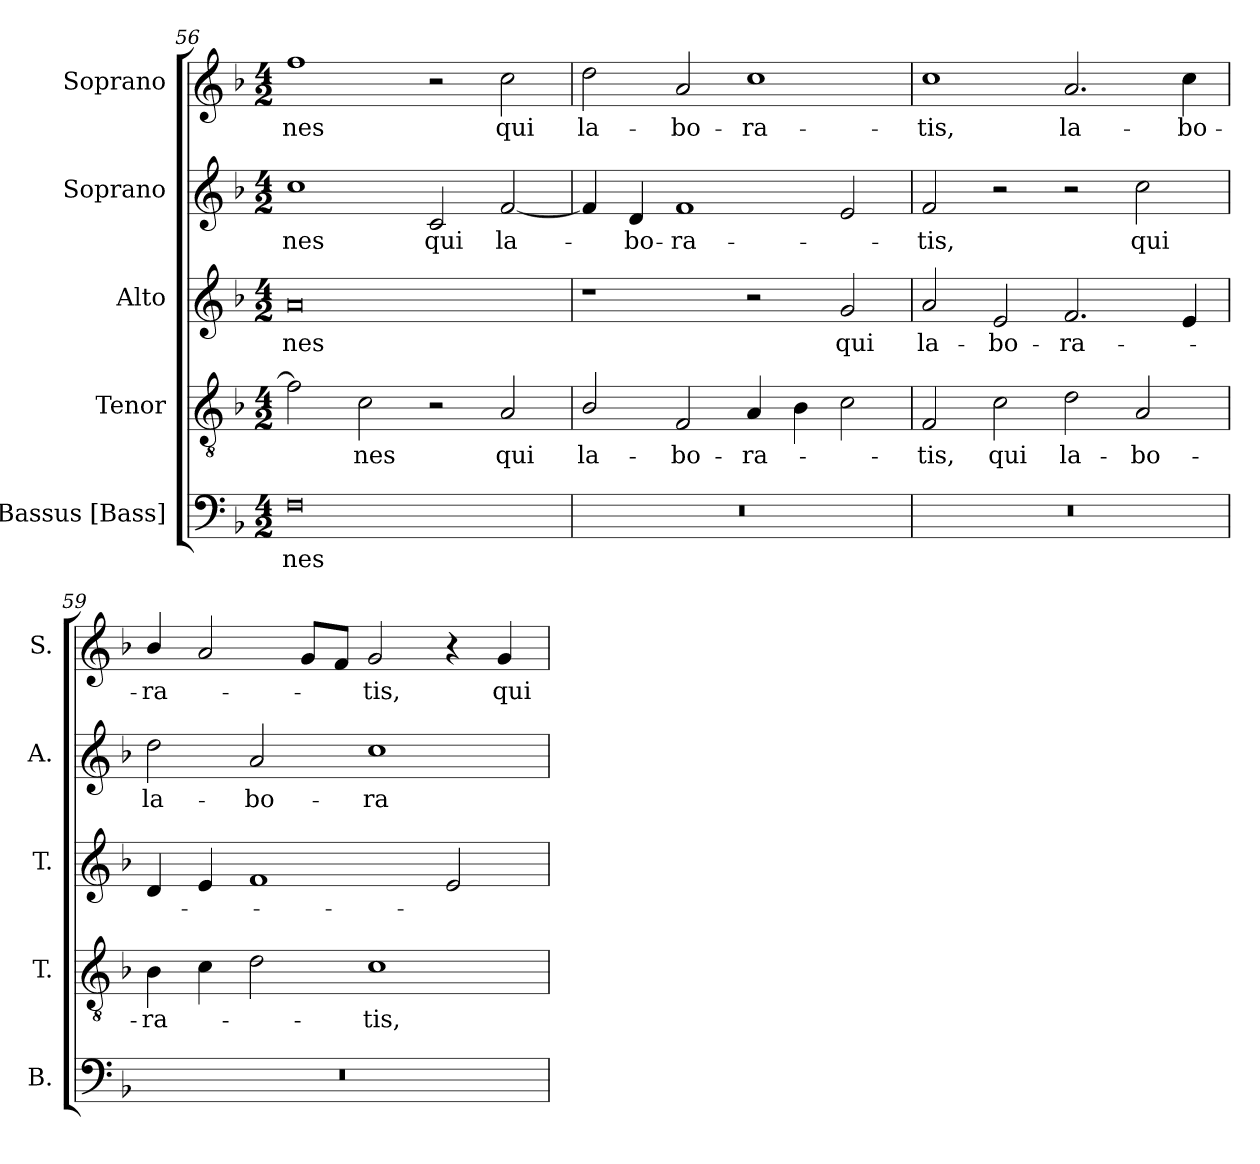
**kern	**text	**kern	**text	**kern	**text	**kern	**text	**kern	**text
*part5	*part5	*part4	*part4	*part3	*part3	*part2	*part2	*part1	*part1
*staff5	*staff5	*staff4	*staff4	*staff3	*staff3	*staff2	*staff2	*staff1	*staff1
*I"Bassus [Bass]	*	*I"Tenor	*	*I"Alto	*	*I"Soprano	*	*I"Soprano	*
*I'B.	*	*I'T.	*	*I'T.	*	*I'A.	*	*I'S.	*
!!LO:LB:g=z
*clefF4	*	*clefGv2	*	*clefG2	*	*clefG2	*	*clefG2	*
*	*	*ITrd7c12	*	*	*	*	*	*	*
*k[b-]	*	*k[b-]	*	*k[b-]	*	*k[b-]	*	*k[b-]	*
*F:	*	*F:	*	*F:	*	*F:	*	*F:	*
*M4/2	*	*M4/2	*	*M4/2	*	*M4/2	*	*M4/2	*
=56	=56	=56	=56	=56	=56	=56	=56	=56	=56
!	!LO:LY:b:color=#000000	!	!	!	!	!	!	!	!
!	!	!	!	!	!LO:LY:b:color=#000000	!	!	!	!
!	!	!	!	!	!	!	!LO:LY:b:color=#000000	!	!
!	!	!	!	!	!	!	!	!	!LO:LY:b:color=#000000
0Fi	-nes	2Fi\]	.	0ai	-nes	1cci	-nes	1ffi	-nes
!	!	!	!LO:LY:b:color=#000000	!	!	!	!	!	!
.	.	2Ci\	-nes	.	.	.	.	.	.
!	!	!	!	!	!	!	!LO:LY:b:color=#000000	!	!
.	.	2r	.	.	.	2ci/	qui	2r	.
!	!	!	!LO:LY:b:color=#000000	!	!	!	!	!	!
!	!	!	!	!	!	!	!LO:LY:b:color=#000000	!	!
!	!	!	!	!	!	!	!	!	!LO:LY:b:color=#000000
.	.	2AAi/	qui	.	.	[2fi/	la-	2cci\	qui
=57	=57	=57	=57	=57	=57	=57	=57	=57	=57
!LO:N:vis=1	!	!	!	!	!	!	!	!	!
!	!	!	!LO:LY:b:color=#000000	!	!	!	!	!	!
!	!	!	!	!	!	!	!	!	!LO:LY:b:color=#000000
0r	.	2BB-i/	la-	1r	.	4fi/]	.	2ddi\	la-
!	!	!	!	!	!	!	!LO:LY:b:color=#000000	!	!
.	.	.	.	.	.	4di/	-bo-	.	.
!	!	!	!LO:LY:b:color=#000000	!	!	!	!	!	!
!	!	!	!	!	!	!	!LO:LY:b:color=#000000	!	!
!	!	!	!	!	!	!	!	!	!LO:LY:b:color=#000000
.	.	2FFi/	-bo-	.	.	1fi	-ra-	2ai/	-bo-
!	!	!	!LO:LY:b:color=#000000	!	!	!	!	!	!
!	!	!	!	!	!	!	!	!	!LO:LY:b:color=#000000
.	.	4AAi/	-ra-	2r	.	.	.	1cci	-ra-
.	.	4BB-i\	.	.	.	.	.	.	.
!	!	!	!	!	!LO:LY:b:color=#000000	!	!	!	!
.	.	2Ci\	.	2gi/	qui	2ei/	.	.	.
=58	=58	=58	=58	=58	=58	=58	=58	=58	=58
!LO:N:vis=1	!	!	!	!	!	!	!	!	!
!	!	!	!LO:LY:b:color=#000000	!	!	!	!	!	!
!	!	!	!	!	!LO:LY:b:color=#000000	!	!	!	!
!	!	!	!	!	!	!	!LO:LY:b:color=#000000	!	!
!	!	!	!	!	!	!	!	!	!LO:LY:b:color=#000000
0r	.	2FFi/	-tis,	2ai/	la-	2fi/	-tis,	1cci	-tis,
!	!	!	!LO:LY:b:color=#000000	!	!	!	!	!	!
!	!	!	!	!	!LO:LY:b:color=#000000	!	!	!	!
.	.	2Ci\	qui	2ei/	-bo-	2r	.	.	.
!	!	!	!LO:LY:b:color=#000000	!	!	!	!	!	!
!	!	!	!	!	!LO:LY:b:color=#000000	!	!	!	!
!	!	!	!	!	!	!	!	!	!LO:LY:b:color=#000000
.	.	2Di\	la-	2.fi/	-ra-	2r	.	2.ai/	la-
!	!	!	!LO:LY:b:color=#000000	!	!	!	!	!	!
!	!	!	!	!	!	!	!LO:LY:b:color=#000000	!	!
.	.	2AAi/	-bo-	.	.	2cci\	qui	.	.
!	!	!	!	!	!	!	!	!	!LO:LY:b:color=#000000
.	.	.	.	4ei/	.	.	.	4cci\	-bo-
=59	=59	=59	=59	=59	=59	=59	=59	=59	=59
!LO:N:vis=1	!	!	!	!	!	!	!	!	!
!	!	!	!LO:LY:b:color=#000000	!	!	!	!	!	!
!	!	!	!	!	!	!	!LO:LY:b:color=#000000	!	!
!	!	!	!	!	!	!	!	!	!LO:LY:b:color=#000000
0r	.	4BB-i\	-ra-	4di/	.	2ddi\	la-	4b-i/	-ra-
.	.	4Ci\	.	4ei/	.	.	.	2ai/	.
!	!	!	!	!	!	!	!LO:LY:b:color=#000000	!	!
.	.	2Di\	.	1fi	.	2ai/	-bo-	.	.
.	.	.	.	.	.	.	.	8gi/L	.
.	.	.	.	.	.	.	.	8fi/J	.
!	!	!	!LO:LY:b:color=#000000	!	!	!	!	!	!
!	!	!	!	!	!	!	!LO:LY:b:color=#000000	!	!
!	!	!	!	!	!	!	!	!	!LO:LY:b:color=#000000
.	.	1Ci	-tis,	.	.	1cci	-ra-	2gi/	-tis,
.	.	.	.	2ei/	.	.	.	4r	.
!	!	!	!	!	!	!	!	!	!LO:LY:b:color=#000000
.	.	.	.	.	.	.	.	4gi/	qui
=	=	=	=	=	=	=	=	=	=
*-	*-	*-	*-	*-	*-	*-	*-	*-	*-
